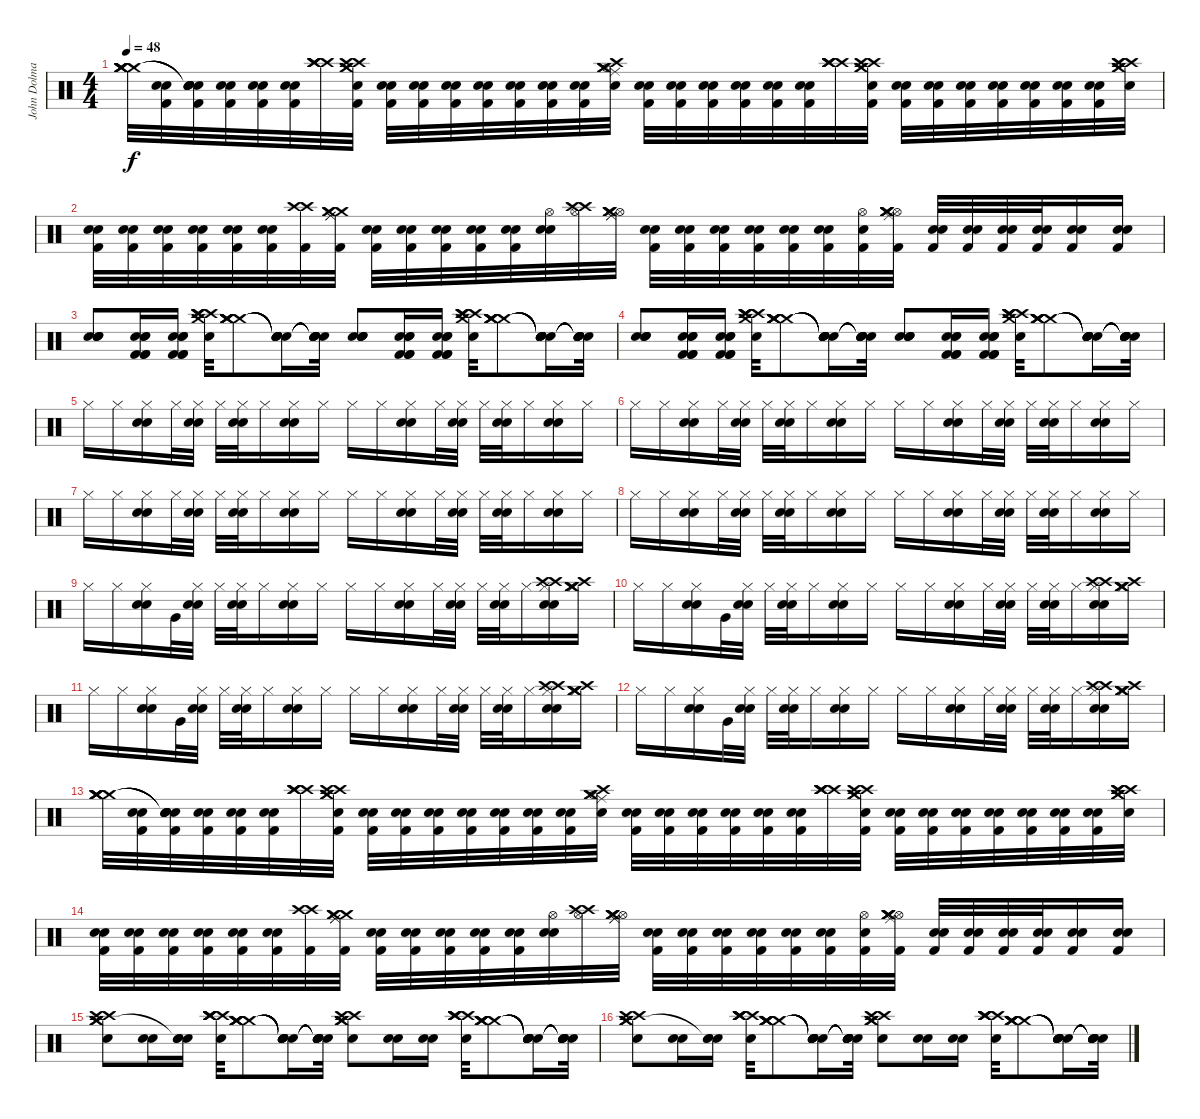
\track ("John Dolmayan: Drums" "John Dolma") {instrument percussion}
\staff {score}
\articulation defaults
\ts (4 4)
\tempo 48
\clef neutral
\ks c
("Crash medium (hit)" "Crash medium (hit)" "Crash medium (hit)" "Crash medium (hit)" "Crash medium (hit)" "Crash medium (hit)").32{dy f} ("Snare (hit) 2" "Kick (hit) 2" "Snare (hit) 2").32 ("Snare (hit) 2" "Kick (hit) 2" "Snare (hit) 2" "Snare (hit)"{t} "Snare (hit)"{t} "Snare (hit)"{t}).32 ("Snare (hit) 2" "Kick (hit) 2" "Snare (hit) 2").32 ("Snare (hit) 2" "Kick (hit) 2" "Snare (hit) 2").32 ("Snare (hit) 2" "Kick (hit) 2" "Snare (hit) 2").32 ("Crash high (hit)" "Crash high (hit)" "Crash high (hit)" "Crash high (hit)").32 ("Crash high (hit)" "Kick (hit) 2" "Crash high (hit)" "Crash medium (hit)" "Crash medium (hit)" "Snare (hit) 2").32 ("Snare (hit) 2" "Kick (hit) 2" "Snare (hit) 2").32 ("Snare (hit) 2" "Kick (hit) 2" "Snare (hit) 2").32 ("Snare (hit) 2" "Kick (hit) 2" "Snare (hit) 2").32 ("Snare (hit) 2" "Kick (hit) 2" "Snare (hit) 2").32 ("Snare (hit) 2" "Kick (hit) 2" "Snare (hit) 2").32 ("Snare (hit) 2" "Kick (hit) 2" "Snare (hit) 2").32 ("Snare (hit) 2" "Kick (hit) 2" "Snare (hit) 2").32 ("Hi-Hat (open)" "Ride (middle)" "Crash high (hit)" "Crash medium (hit)" "Crash medium (hit)" "Snare (hit) 2").32 ("Snare (hit) 2" "Kick (hit) 2" "Snare (hit) 2").32 ("Snare (hit) 2" "Kick (hit) 2" "Snare (hit) 2").32 ("Snare (hit) 2" "Kick (hit) 2" "Snare (hit) 2").32 ("Snare (hit) 2" "Kick (hit) 2" "Snare (hit) 2").32 ("Snare (hit) 2" "Kick (hit) 2" "Snare (hit) 2").32 ("Snare (hit) 2" "Kick (hit) 2" "Snare (hit) 2").32 ("Crash high (hit)" "Crash high (hit)" "Crash high (hit)" "Crash high (hit)").32 ("Crash high (hit)" "Kick (hit) 2" "Crash high (hit)" "Crash medium (hit)" "Crash medium (hit)" "Snare (hit) 2").32 ("Snare (hit) 2" "Kick (hit) 2" "Snare (hit) 2").32 ("Snare (hit) 2" "Kick (hit) 2" "Snare (hit) 2").32 ("Snare (hit) 2" "Kick (hit) 2" "Snare (hit) 2").32 ("Snare (hit) 2" "Kick (hit) 2" "Snare (hit) 2").32 ("Snare (hit) 2" "Kick (hit) 2" "Snare (hit) 2").32 ("Snare (hit) 2" "Kick (hit) 2" "Snare (hit) 2").32 ("Snare (hit) 2" "Kick (hit) 2" "Snare (hit) 2").32 ("Crash high (hit)" "Crash high (hit)" "Crash high (hit)" "Crash medium (hit)" "Crash medium (hit)" "Snare (hit) 2").32 |
("Snare (hit) 2" "Snare (hit) 2" "Kick (hit) 2").32 ("Snare (hit) 2" "Snare (hit) 2" "Kick (hit) 2").32 ("Snare (hit) 2" "Snare (hit) 2" "Kick (hit) 2").32 ("Snare (hit) 2" "Snare (hit) 2" "Kick (hit) 2").32 ("Snare (hit) 2" "Snare (hit) 2" "Kick (hit) 2").32 ("Snare (hit) 2" "Snare (hit) 2" "Kick (hit) 2").32 ("Crash high (hit)" "Crash high (hit)" "Kick (hit) 2").32 ("Ride (middle)" "Ride (middle)" "Kick (hit) 2" "Crash medium (hit)" "Crash medium (hit)" "Crash medium (hit)").32 ("Snare (hit) 2" "Snare (hit) 2" "Kick (hit) 2").32 ("Snare (hit) 2" "Snare (hit) 2" "Kick (hit) 2").32 ("Snare (hit) 2" "Snare (hit) 2" "Kick (hit) 2").32 ("Snare (hit) 2" "Snare (hit) 2" "Kick (hit) 2").32 ("Snare (hit) 2" "Snare (hit) 2" "Kick (hit) 2").32 ("Snare (hit) 2" "Snare (hit) 2" "Hi-Hat (open)").32 ("Crash high (hit)" "Crash high (hit)" "Hi-Hat (open)").32 ("Ride (middle)" "Ride (middle)" "Hi-Hat (open)" "Crash medium (hit)" "Crash medium (hit)" "Crash medium (hit)").32 ("Snare (hit) 2" "Snare (hit) 2" "Kick (hit) 2").32 ("Snare (hit) 2" "Snare (hit) 2" "Kick (hit) 2").32 ("Snare (hit) 2" "Snare (hit) 2" "Kick (hit) 2").32 ("Snare (hit) 2" "Snare (hit) 2" "Kick (hit) 2").32 ("Snare (hit) 2" "Snare (hit) 2" "Kick (hit) 2").32 ("Snare (hit) 2" "Snare (hit) 2" "Kick (hit) 2").32 ("Snare (hit) 2" "Hi-Hat (open)" "Kick (hit) 2").32 ("Ride (middle)" "Hi-Hat (open)" "Kick (hit) 2" "Crash medium (hit)" "Crash medium (hit)" "Crash medium (hit)").32 ("Snare (hit) 2" "Snare (hit) 2" "Kick (hit) 2").32 ("Snare (hit) 2" "Snare (hit) 2" "Kick (hit) 2").32 ("Snare (hit) 2" "Snare (hit) 2" "Kick (hit) 2").32 ("Snare (hit) 2" "Snare (hit) 2" "Kick (hit) 2").32 ("Snare (hit) 2" "Snare (hit) 2" "Kick (hit) 2").16 ("Snare (hit) 2" "Snare (hit) 2" "Kick (hit) 2").16 |
("Snare (hit) 2" "Snare (hit) 2" "Snare (hit) 2" "Snare (hit) 2").8 ("Snare (hit) 2" "Snare (hit) 2" "Snare (hit) 2" "Kick (hit) 2" "Kick (hit) 2" "Kick (hit) 2").16 ("Snare (hit) 2" "Snare (hit) 2" "Snare (hit) 2" "Kick (hit) 2" "Kick (hit) 2" "Kick (hit) 2").16 ("Crash medium (hit)" "Crash high (hit)" "Crash high (hit)" "Crash high (hit)" "Crash high (hit)" "Snare (hit) 2").32 ("Crash medium (hit)" "Crash medium (hit)" "Crash medium (hit)" "Crash medium (hit)" "Crash medium (hit)" "Crash medium (hit)").8 ("Snare (hit)"{t} "Snare (hit)"{t} "Snare (hit)"{t} "Snare (hit)"{t} "Snare (hit)"{t} "Snare (hit)"{t}).16 ("Snare (hit)"{t} "Snare (hit)"{t} "Snare (hit)"{t} "Snare (hit)"{t} "Snare (hit)"{t} "Snare (hit)"{t}).32 ("Snare (hit) 2" "Snare (hit) 2" "Snare (hit) 2" "Snare (hit) 2").8 ("Snare (hit) 2" "Snare (hit) 2" "Snare (hit) 2" "Kick (hit) 2" "Kick (hit) 2" "Kick (hit) 2").16 ("Snare (hit) 2" "Snare (hit) 2" "Snare (hit) 2" "Kick (hit) 2" "Kick (hit) 2" "Kick (hit) 2").16 ("Crash medium (hit)" "Crash high (hit)" "Crash high (hit)" "Crash high (hit)" "Crash high (hit)" "Snare (hit) 2").32 ("Crash medium (hit)" "Crash medium (hit)" "Crash medium (hit)" "Crash medium (hit)" "Crash medium (hit)" "Crash medium (hit)").8 ("Snare (hit)"{t} "Snare (hit)"{t} "Snare (hit)"{t} "Snare (hit)"{t} "Snare (hit)"{t} "Snare (hit)"{t}).16 ("Snare (hit)"{t} "Snare (hit)"{t} "Snare (hit)"{t} "Snare (hit)"{t} "Snare (hit)"{t} "Snare (hit)"{t}).32 |
("Snare (hit) 2" "Snare (hit) 2" "Snare (hit) 2" "Snare (hit) 2").8 ("Snare (hit) 2" "Snare (hit) 2" "Snare (hit) 2" "Kick (hit) 2" "Kick (hit) 2" "Kick (hit) 2").16 ("Snare (hit) 2" "Snare (hit) 2" "Snare (hit) 2" "Kick (hit) 2" "Kick (hit) 2" "Kick (hit) 2").16 ("Crash medium (hit)" "Crash high (hit)" "Crash high (hit)" "Crash high (hit)" "Crash high (hit)" "Snare (hit) 2").32 ("Crash medium (hit)" "Crash medium (hit)" "Crash medium (hit)" "Crash medium (hit)" "Crash medium (hit)" "Crash medium (hit)").8 ("Snare (hit)"{t} "Snare (hit)"{t} "Snare (hit)"{t} "Snare (hit)"{t} "Snare (hit)"{t} "Snare (hit)"{t}).16 ("Snare (hit)"{t} "Snare (hit)"{t} "Snare (hit)"{t} "Snare (hit)"{t} "Snare (hit)"{t} "Snare (hit)"{t}).32 ("Snare (hit) 2" "Snare (hit) 2" "Snare (hit) 2" "Snare (hit) 2").8 ("Snare (hit) 2" "Snare (hit) 2" "Snare (hit) 2" "Kick (hit) 2" "Kick (hit) 2" "Kick (hit) 2").16 ("Snare (hit) 2" "Snare (hit) 2" "Snare (hit) 2" "Kick (hit) 2" "Kick (hit) 2" "Kick (hit) 2").16 ("Crash medium (hit)" "Crash high (hit)" "Crash high (hit)" "Crash high (hit)" "Crash high (hit)" "Snare (hit) 2").32 ("Crash medium (hit)" "Crash medium (hit)" "Crash medium (hit)" "Crash medium (hit)" "Crash medium (hit)" "Crash medium (hit)").8 ("Snare (hit)"{t} "Snare (hit)"{t} "Snare (hit)"{t} "Snare (hit)"{t} "Snare (hit)"{t} "Snare (hit)"{t}).16 ("Snare (hit)"{t} "Snare (hit)"{t} "Snare (hit)"{t} "Snare (hit)"{t} "Snare (hit)"{t} "Snare (hit)"{t}).32 |
"Hi-Hat (closed)".16 "Hi-Hat (closed)".16 ("Hi-Hat (closed)" "Snare (hit) 2" "Snare (hit) 2").16 "Hi-Hat (closed)".32 ("Hi-Hat (closed)" "Snare (hit) 2" "Snare (hit) 2").32 "Hi-Hat (closed)".32 ("Hi-Hat (closed)" "Snare (hit) 2" "Snare (hit) 2").32 "Hi-Hat (closed)".16 ("Hi-Hat (closed)" "Snare (hit) 2" "Snare (hit) 2").16 "Hi-Hat (closed)".16 "Hi-Hat (closed)".16 "Hi-Hat (closed)".16 ("Hi-Hat (closed)" "Snare (hit) 2" "Snare (hit) 2").16 "Hi-Hat (closed)".32 ("Hi-Hat (closed)" "Snare (hit) 2" "Snare (hit) 2").32 "Hi-Hat (closed)".32 ("Hi-Hat (closed)" "Snare (hit) 2" "Snare (hit) 2").32 "Hi-Hat (closed)".16 ("Hi-Hat (closed)" "Snare (hit) 2" "Snare (hit) 2").16 "Hi-Hat (closed)".16 |
"Hi-Hat (closed)".16 "Hi-Hat (closed)".16 ("Hi-Hat (closed)" "Snare (hit) 2" "Snare (hit) 2").16 "Hi-Hat (closed)".32 ("Hi-Hat (closed)" "Snare (hit) 2" "Snare (hit) 2").32 "Hi-Hat (closed)".32 ("Hi-Hat (closed)" "Snare (hit) 2" "Snare (hit) 2").32 "Hi-Hat (closed)".16 ("Hi-Hat (closed)" "Snare (hit) 2" "Snare (hit) 2").16 "Hi-Hat (closed)".16 "Hi-Hat (closed)".16 "Hi-Hat (closed)".16 ("Hi-Hat (closed)" "Snare (hit) 2" "Snare (hit) 2").16 "Hi-Hat (closed)".32 ("Hi-Hat (closed)" "Snare (hit) 2" "Snare (hit) 2").32 "Hi-Hat (closed)".32 ("Hi-Hat (closed)" "Snare (hit) 2" "Snare (hit) 2").32 "Hi-Hat (closed)".16 ("Hi-Hat (closed)" "Snare (hit) 2" "Snare (hit) 2").16 "Hi-Hat (closed)".16 |
"Hi-Hat (closed)".16 "Hi-Hat (closed)".16 ("Hi-Hat (closed)" "Snare (hit) 2" "Snare (hit) 2").16 "Hi-Hat (closed)".32 ("Hi-Hat (closed)" "Snare (hit) 2" "Snare (hit) 2").32 "Hi-Hat (closed)".32 ("Hi-Hat (closed)" "Snare (hit) 2" "Snare (hit) 2").32 "Hi-Hat (closed)".16 ("Hi-Hat (closed)" "Snare (hit) 2" "Snare (hit) 2").16 "Hi-Hat (closed)".16 "Hi-Hat (closed)".16 "Hi-Hat (closed)".16 ("Hi-Hat (closed)" "Snare (hit) 2" "Snare (hit) 2").16 "Hi-Hat (closed)".32 ("Hi-Hat (closed)" "Snare (hit) 2" "Snare (hit) 2").32 "Hi-Hat (closed)".32 ("Hi-Hat (closed)" "Snare (hit) 2" "Snare (hit) 2").32 "Hi-Hat (closed)".16 ("Hi-Hat (closed)" "Snare (hit) 2" "Snare (hit) 2").16 "Hi-Hat (closed)".16 |
"Hi-Hat (closed)".16 "Hi-Hat (closed)".16 ("Hi-Hat (closed)" "Snare (hit) 2" "Snare (hit) 2").16 "Hi-Hat (closed)".32 ("Hi-Hat (closed)" "Snare (hit) 2" "Snare (hit) 2").32 "Hi-Hat (closed)".32 ("Hi-Hat (closed)" "Snare (hit) 2" "Snare (hit) 2").32 "Hi-Hat (closed)".16 ("Hi-Hat (closed)" "Snare (hit) 2" "Snare (hit) 2").16 "Hi-Hat (closed)".16 "Hi-Hat (closed)".16 "Hi-Hat (closed)".16 ("Hi-Hat (closed)" "Snare (hit) 2" "Snare (hit) 2").16 "Hi-Hat (closed)".32 ("Hi-Hat (closed)" "Snare (hit) 2" "Snare (hit) 2").32 "Hi-Hat (closed)".32 ("Hi-Hat (closed)" "Snare (hit) 2" "Snare (hit) 2").32 "Hi-Hat (closed)".16 ("Hi-Hat (closed)" "Snare (hit) 2" "Snare (hit) 2").16 "Hi-Hat (closed)".16 |
"Hi-Hat (closed)".16 "Hi-Hat (closed)".16 ("Hi-Hat (closed)" "Snare (hit) 2" "Snare (hit) 2").16 "Very Low Tom (hit)".32 ("Hi-Hat (closed)" "Snare (hit) 2" "Snare (hit) 2").32 "Hi-Hat (closed)".32 ("Hi-Hat (closed)" "Snare (hit) 2" "Snare (hit) 2").32 "Hi-Hat (closed)".16 ("Hi-Hat (closed)" "Snare (hit) 2" "Snare (hit) 2").16 "Hi-Hat (closed)".16 "Hi-Hat (closed)".16 "Hi-Hat (closed)".16 ("Hi-Hat (closed)" "Snare (hit) 2" "Snare (hit) 2").16 "Hi-Hat (closed)".32 ("Hi-Hat (closed)" "Snare (hit) 2" "Snare (hit) 2").32 "Hi-Hat (closed)".32 ("Hi-Hat (closed)" "Snare (hit) 2" "Snare (hit) 2").32 "Hi-Hat (closed)".16 ("Hi-Hat (closed)" "Snare (hit) 2" "Snare (hit) 2" "Crash high (hit)" "Crash high (hit)").16 ("Hi-Hat (closed)" "Crash medium (hit)" "Crash medium (hit)" "Crash medium (hit)" "Crash high (hit)").16 |
"Hi-Hat (closed)".16 "Hi-Hat (closed)".16 ("Hi-Hat (closed)" "Snare (hit) 2" "Snare (hit) 2").16 "Very Low Tom (hit)".32 ("Hi-Hat (closed)" "Snare (hit) 2" "Snare (hit) 2").32 "Hi-Hat (closed)".32 ("Hi-Hat (closed)" "Snare (hit) 2" "Snare (hit) 2").32 "Hi-Hat (closed)".16 ("Hi-Hat (closed)" "Snare (hit) 2" "Snare (hit) 2").16 "Hi-Hat (closed)".16 "Hi-Hat (closed)".16 "Hi-Hat (closed)".16 ("Hi-Hat (closed)" "Snare (hit) 2" "Snare (hit) 2").16 "Hi-Hat (closed)".32 ("Hi-Hat (closed)" "Snare (hit) 2" "Snare (hit) 2").32 "Hi-Hat (closed)".32 ("Hi-Hat (closed)" "Snare (hit) 2" "Snare (hit) 2").32 "Hi-Hat (closed)".16 ("Hi-Hat (closed)" "Snare (hit) 2" "Snare (hit) 2" "Crash high (hit)" "Crash high (hit)").16 ("Hi-Hat (closed)" "Crash medium (hit)" "Crash medium (hit)" "Crash medium (hit)" "Crash high (hit)").16 |
"Hi-Hat (closed)".16 "Hi-Hat (closed)".16 ("Hi-Hat (closed)" "Snare (hit) 2" "Snare (hit) 2").16 "Very Low Tom (hit)".32 ("Hi-Hat (closed)" "Snare (hit) 2" "Snare (hit) 2").32 "Hi-Hat (closed)".32 ("Hi-Hat (closed)" "Snare (hit) 2" "Snare (hit) 2").32 "Hi-Hat (closed)".16 ("Hi-Hat (closed)" "Snare (hit) 2" "Snare (hit) 2").16 "Hi-Hat (closed)".16 "Hi-Hat (closed)".16 "Hi-Hat (closed)".16 ("Hi-Hat (closed)" "Snare (hit) 2" "Snare (hit) 2").16 "Hi-Hat (closed)".32 ("Hi-Hat (closed)" "Snare (hit) 2" "Snare (hit) 2").32 "Hi-Hat (closed)".32 ("Hi-Hat (closed)" "Snare (hit) 2" "Snare (hit) 2").32 "Hi-Hat (closed)".16 ("Hi-Hat (closed)" "Snare (hit) 2" "Snare (hit) 2" "Crash high (hit)" "Crash high (hit)").16 ("Hi-Hat (closed)" "Crash medium (hit)" "Crash medium (hit)" "Crash medium (hit)" "Crash high (hit)").16 |
"Hi-Hat (closed)".16 "Hi-Hat (closed)".16 ("Hi-Hat (closed)" "Snare (hit) 2" "Snare (hit) 2").16 "Very Low Tom (hit)".32 ("Hi-Hat (closed)" "Snare (hit) 2" "Snare (hit) 2").32 "Hi-Hat (closed)".32 ("Hi-Hat (closed)" "Snare (hit) 2" "Snare (hit) 2").32 "Hi-Hat (closed)".16 ("Hi-Hat (closed)" "Snare (hit) 2" "Snare (hit) 2").16 "Hi-Hat (closed)".16 "Hi-Hat (closed)".16 "Hi-Hat (closed)".16 ("Hi-Hat (closed)" "Snare (hit) 2" "Snare (hit) 2").16 "Hi-Hat (closed)".32 ("Hi-Hat (closed)" "Snare (hit) 2" "Snare (hit) 2").32 "Hi-Hat (closed)".32 ("Hi-Hat (closed)" "Snare (hit) 2" "Snare (hit) 2").32 "Hi-Hat (closed)".16 ("Hi-Hat (closed)" "Snare (hit) 2" "Snare (hit) 2" "Crash high (hit)" "Crash high (hit)").16 ("Hi-Hat (closed)" "Crash medium (hit)" "Crash medium (hit)" "Crash medium (hit)" "Crash high (hit)").16 |
("Crash medium (hit)" "Crash medium (hit)" "Crash medium (hit)" "Crash medium (hit)" "Crash medium (hit)" "Crash medium (hit)").32 ("Snare (hit) 2" "Kick (hit) 2" "Snare (hit) 2").32 ("Snare (hit) 2" "Kick (hit) 2" "Snare (hit) 2" "Snare (hit)"{t} "Snare (hit)"{t} "Snare (hit)"{t}).32 ("Snare (hit) 2" "Kick (hit) 2" "Snare (hit) 2").32 ("Snare (hit) 2" "Kick (hit) 2" "Snare (hit) 2").32 ("Snare (hit) 2" "Kick (hit) 2" "Snare (hit) 2").32 ("Crash high (hit)" "Crash high (hit)" "Crash high (hit)" "Crash high (hit)").32 ("Crash high (hit)" "Kick (hit) 2" "Crash high (hit)" "Crash medium (hit)" "Crash medium (hit)" "Snare (hit) 2").32 ("Snare (hit) 2" "Kick (hit) 2" "Snare (hit) 2").32 ("Snare (hit) 2" "Kick (hit) 2" "Snare (hit) 2").32 ("Snare (hit) 2" "Kick (hit) 2" "Snare (hit) 2").32 ("Snare (hit) 2" "Kick (hit) 2" "Snare (hit) 2").32 ("Snare (hit) 2" "Kick (hit) 2" "Snare (hit) 2").32 ("Snare (hit) 2" "Kick (hit) 2" "Snare (hit) 2").32 ("Snare (hit) 2" "Kick (hit) 2" "Snare (hit) 2").32 ("Hi-Hat (open)" "Ride (middle)" "Crash high (hit)" "Crash medium (hit)" "Crash medium (hit)" "Snare (hit) 2").32 ("Snare (hit) 2" "Kick (hit) 2" "Snare (hit) 2").32 ("Snare (hit) 2" "Kick (hit) 2" "Snare (hit) 2").32 ("Snare (hit) 2" "Kick (hit) 2" "Snare (hit) 2").32 ("Snare (hit) 2" "Kick (hit) 2" "Snare (hit) 2").32 ("Snare (hit) 2" "Kick (hit) 2" "Snare (hit) 2").32 ("Snare (hit) 2" "Kick (hit) 2" "Snare (hit) 2").32 ("Crash high (hit)" "Crash high (hit)" "Crash high (hit)" "Crash high (hit)").32 ("Crash high (hit)" "Kick (hit) 2" "Crash high (hit)" "Crash medium (hit)" "Crash medium (hit)" "Snare (hit) 2").32 ("Snare (hit) 2" "Kick (hit) 2" "Snare (hit) 2").32 ("Snare (hit) 2" "Kick (hit) 2" "Snare (hit) 2").32 ("Snare (hit) 2" "Kick (hit) 2" "Snare (hit) 2").32 ("Snare (hit) 2" "Kick (hit) 2" "Snare (hit) 2").32 ("Snare (hit) 2" "Kick (hit) 2" "Snare (hit) 2").32 ("Snare (hit) 2" "Kick (hit) 2" "Snare (hit) 2").32 ("Snare (hit) 2" "Kick (hit) 2" "Snare (hit) 2").32 ("Crash high (hit)" "Crash high (hit)" "Crash high (hit)" "Crash medium (hit)" "Crash medium (hit)" "Snare (hit) 2").32 |
("Snare (hit) 2" "Snare (hit) 2" "Kick (hit) 2").32 ("Snare (hit) 2" "Snare (hit) 2" "Kick (hit) 2").32 ("Snare (hit) 2" "Snare (hit) 2" "Kick (hit) 2").32 ("Snare (hit) 2" "Snare (hit) 2" "Kick (hit) 2").32 ("Snare (hit) 2" "Snare (hit) 2" "Kick (hit) 2").32 ("Snare (hit) 2" "Snare (hit) 2" "Kick (hit) 2").32 ("Crash high (hit)" "Crash high (hit)" "Kick (hit) 2").32 ("Ride (middle)" "Ride (middle)" "Kick (hit) 2" "Crash medium (hit)" "Crash medium (hit)" "Crash medium (hit)").32 ("Snare (hit) 2" "Snare (hit) 2" "Kick (hit) 2").32 ("Snare (hit) 2" "Snare (hit) 2" "Kick (hit) 2").32 ("Snare (hit) 2" "Snare (hit) 2" "Kick (hit) 2").32 ("Snare (hit) 2" "Snare (hit) 2" "Kick (hit) 2").32 ("Snare (hit) 2" "Snare (hit) 2" "Kick (hit) 2").32 ("Snare (hit) 2" "Snare (hit) 2" "Hi-Hat (open)").32 ("Crash high (hit)" "Crash high (hit)" "Hi-Hat (open)").32 ("Ride (middle)" "Ride (middle)" "Hi-Hat (open)" "Crash medium (hit)" "Crash medium (hit)" "Crash medium (hit)").32 ("Snare (hit) 2" "Snare (hit) 2" "Kick (hit) 2").32 ("Snare (hit) 2" "Snare (hit) 2" "Kick (hit) 2").32 ("Snare (hit) 2" "Snare (hit) 2" "Kick (hit) 2").32 ("Snare (hit) 2" "Snare (hit) 2" "Kick (hit) 2").32 ("Snare (hit) 2" "Snare (hit) 2" "Kick (hit) 2").32 ("Snare (hit) 2" "Snare (hit) 2" "Kick (hit) 2").32 ("Snare (hit) 2" "Hi-Hat (open)" "Kick (hit) 2").32 ("Ride (middle)" "Hi-Hat (open)" "Kick (hit) 2" "Crash medium (hit)" "Crash medium (hit)" "Crash medium (hit)").32 ("Snare (hit) 2" "Snare (hit) 2" "Kick (hit) 2").32 ("Snare (hit) 2" "Snare (hit) 2" "Kick (hit) 2").32 ("Snare (hit) 2" "Snare (hit) 2" "Kick (hit) 2").32 ("Snare (hit) 2" "Snare (hit) 2" "Kick (hit) 2").32 ("Snare (hit) 2" "Snare (hit) 2" "Kick (hit) 2").16 ("Snare (hit) 2" "Snare (hit) 2" "Kick (hit) 2").16 |
("Crash medium (hit)" "Crash medium (hit)" "Crash medium (hit)" "Snare (hit) 2" "Crash high (hit)" "Crash high (hit)").8 ("Snare (hit) 2" "Snare (hit) 2").16 ("Snare (hit) 2" "Snare (hit) 2" "Snare (hit)"{t}).16 ("Crash high (hit)" "Crash high (hit)" "Crash high (hit)" "Crash high (hit)" "Crash high (hit)" "Snare (hit) 2").32 ("Crash medium (hit)" "Crash medium (hit)" "Crash medium (hit)" "Crash medium (hit)" "Crash medium (hit)" "Crash medium (hit)").8 ("Snare (hit)"{t} "Snare (hit)"{t} "Snare (hit)"{t} "Snare (hit)"{t} "Snare (hit)"{t} "Snare (hit)"{t}).16 ("Snare (hit)"{t} "Snare (hit)"{t} "Snare (hit)"{t} "Snare (hit)"{t} "Snare (hit)"{t} "Snare (hit)"{t}).32 ("Crash medium (hit)" "Crash medium (hit)" "Crash medium (hit)" "Snare (hit) 2" "Crash high (hit)" "Crash high (hit)").8 ("Snare (hit) 2" "Snare (hit) 2").16 ("Snare (hit) 2" "Snare (hit) 2").16 ("Crash high (hit)" "Crash high (hit)" "Crash high (hit)" "Crash high (hit)" "Crash high (hit)" "Snare (hit) 2").32 ("Crash medium (hit)" "Crash medium (hit)" "Crash medium (hit)" "Crash medium (hit)" "Crash medium (hit)" "Crash medium (hit)").8 ("Snare (hit)"{t} "Snare (hit)"{t} "Snare (hit)"{t} "Snare (hit)"{t} "Snare (hit)"{t} "Snare (hit)"{t}).16 ("Snare (hit)"{t} "Snare (hit)"{t} "Snare (hit)"{t} "Snare (hit)"{t} "Snare (hit)"{t} "Snare (hit)"{t}).32 |
("Crash medium (hit)" "Crash medium (hit)" "Crash medium (hit)" "Snare (hit) 2" "Crash high (hit)" "Crash high (hit)").8 ("Snare (hit) 2" "Snare (hit) 2").16 ("Snare (hit) 2" "Snare (hit) 2" "Snare (hit)"{t}).16 ("Crash high (hit)" "Crash high (hit)" "Crash high (hit)" "Crash high (hit)" "Crash high (hit)" "Snare (hit) 2").32 ("Crash medium (hit)" "Crash medium (hit)" "Crash medium (hit)" "Crash medium (hit)" "Crash medium (hit)" "Crash medium (hit)").8 ("Snare (hit)"{t} "Snare (hit)"{t} "Snare (hit)"{t} "Snare (hit)"{t} "Snare (hit)"{t} "Snare (hit)"{t}).16 ("Snare (hit)"{t} "Snare (hit)"{t} "Snare (hit)"{t} "Snare (hit)"{t} "Snare (hit)"{t} "Snare (hit)"{t}).32 ("Crash medium (hit)" "Crash medium (hit)" "Crash medium (hit)" "Snare (hit) 2" "Crash high (hit)" "Crash high (hit)").8 ("Snare (hit) 2" "Snare (hit) 2").16 ("Snare (hit) 2" "Snare (hit) 2").16 ("Crash high (hit)" "Crash high (hit)" "Crash high (hit)" "Crash high (hit)" "Crash high (hit)" "Snare (hit) 2").32 ("Crash medium (hit)" "Crash medium (hit)" "Crash medium (hit)" "Crash medium (hit)" "Crash medium (hit)" "Crash medium (hit)").8 ("Snare (hit)"{t} "Snare (hit)"{t} "Snare (hit)"{t} "Snare (hit)"{t} "Snare (hit)"{t} "Snare (hit)"{t}).16 ("Snare (hit)"{t} "Snare (hit)"{t} "Snare (hit)"{t} "Snare (hit)"{t} "Snare (hit)"{t} "Snare (hit)"{t}).32
